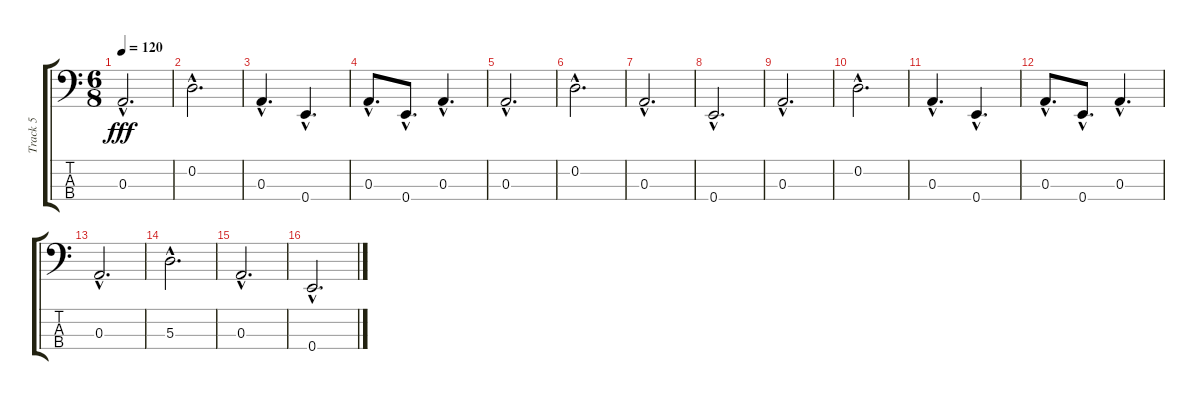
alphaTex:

\track ("Track 5" "Track 5") {instrument electricbasspick}
\staff {score tabs}
\tuning (G2 D2 A1 E1) {hide}
\ts (6 8)
\tempo 120
\clef f4
\ks c
0.3{hac}.2{d dy fff} |
0.2{hac}.2{d} |
0.3{hac}.4{d} 0.4{hac}.4{d} |
0.3{hac}.8{d} 0.4{hac}.8{d} 0.3{hac}.4{d} |
0.3{hac}.2{d} |
0.2{hac}.2{d} |
0.3{hac}.2{d} |
0.4{hac}.2{d} |
0.3{hac}.2{d} |
0.2{hac}.2{d} |
0.3{hac}.4{d} 0.4{hac}.4{d} |
0.3{hac}.8{d} 0.4{hac}.8{d} 0.3{hac}.4{d} |
0.3{hac}.2{d} |
5.3{hac}.2{d} |
0.3{hac}.2{d} |
0.4{hac}.2{d}
